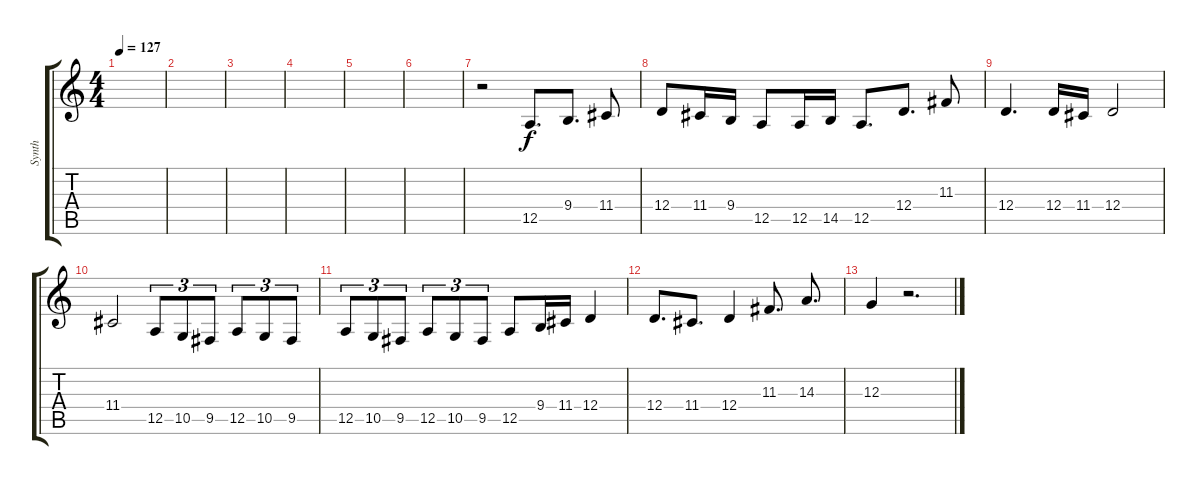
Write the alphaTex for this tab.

\track ("Synth" "Synth") {instrument pad8sweep}
\staff {score tabs}
\tuning (E4 B3 G3 D3 A2 E2) {hide}
\ts (4 4)
\tempo 127
\clef g2
\ks c
|
|
|
|
|
|
r.2 12.5.8{d} 9.4.8{d} 11.4.8 |
12.4.8 11.4.16 9.4.16 12.5.8 12.5.16 14.5.16 12.5.8{d} 12.4.8{d} 11.3.8 |
12.4.4{d} 12.4.16 11.4.16 12.4.2 |
11.4.2 12.5.8{tu (3 2)} 10.5.8{tu (3 2)} 9.5.8{tu (3 2)} 12.5.8{tu (3 2)} 10.5.8{tu (3 2)} 9.5.8{tu (3 2)} |
12.5.8{tu (3 2)} 10.5.8{tu (3 2)} 9.5.8{tu (3 2)} 12.5.8{tu (3 2)} 10.5.8{tu (3 2)} 9.5.8{tu (3 2)} 12.5.8 9.4.16 11.4.16 12.4.4 |
12.4.8{d} 11.4.8{d} 12.4.4 11.3.8{d} 14.3.8{d} |
12.3.4 r.2{d}
